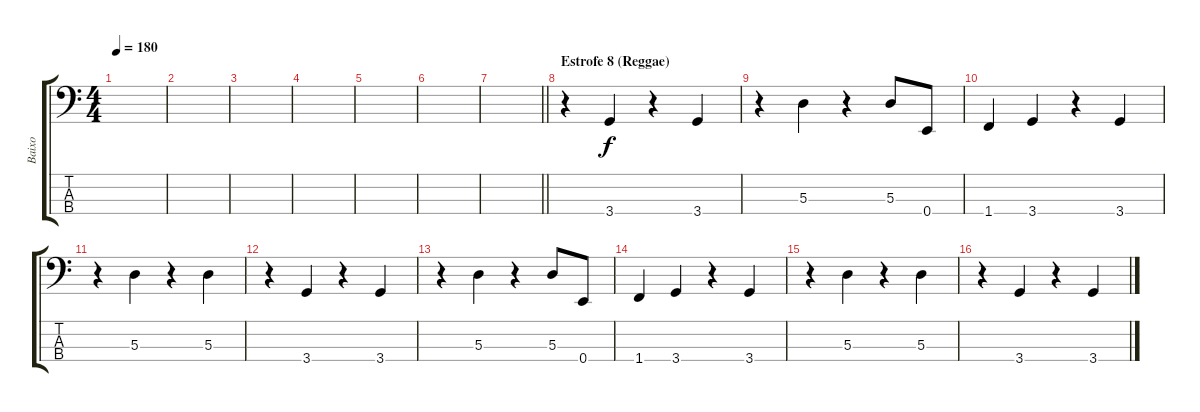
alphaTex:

\track ("Baixo" "Baixo") {instrument electricbassfinger}
\staff {score tabs}
\tuning (G2 D2 A1 E1) {hide}
\ts (4 4)
\tempo 180
\clef f4
\ks c
|
|
|
|
|
|
\barLineRight lightlight
|
\section ("" "Estrofe 8 (Reggae)")
r.4 3.4.4 r.4 3.4.4 |
r.4 5.3.4 r.4 5.3.8 0.4.8 |
1.4.4 3.4.4 r.4 3.4.4 |
r.4 5.3.4 r.4 5.3.4 |
r.4 3.4.4 r.4 3.4.4 |
r.4 5.3.4 r.4 5.3.8 0.4.8 |
1.4.4 3.4.4 r.4 3.4.4 |
r.4 5.3.4 r.4 5.3.4 |
r.4 3.4.4 r.4 3.4.4
